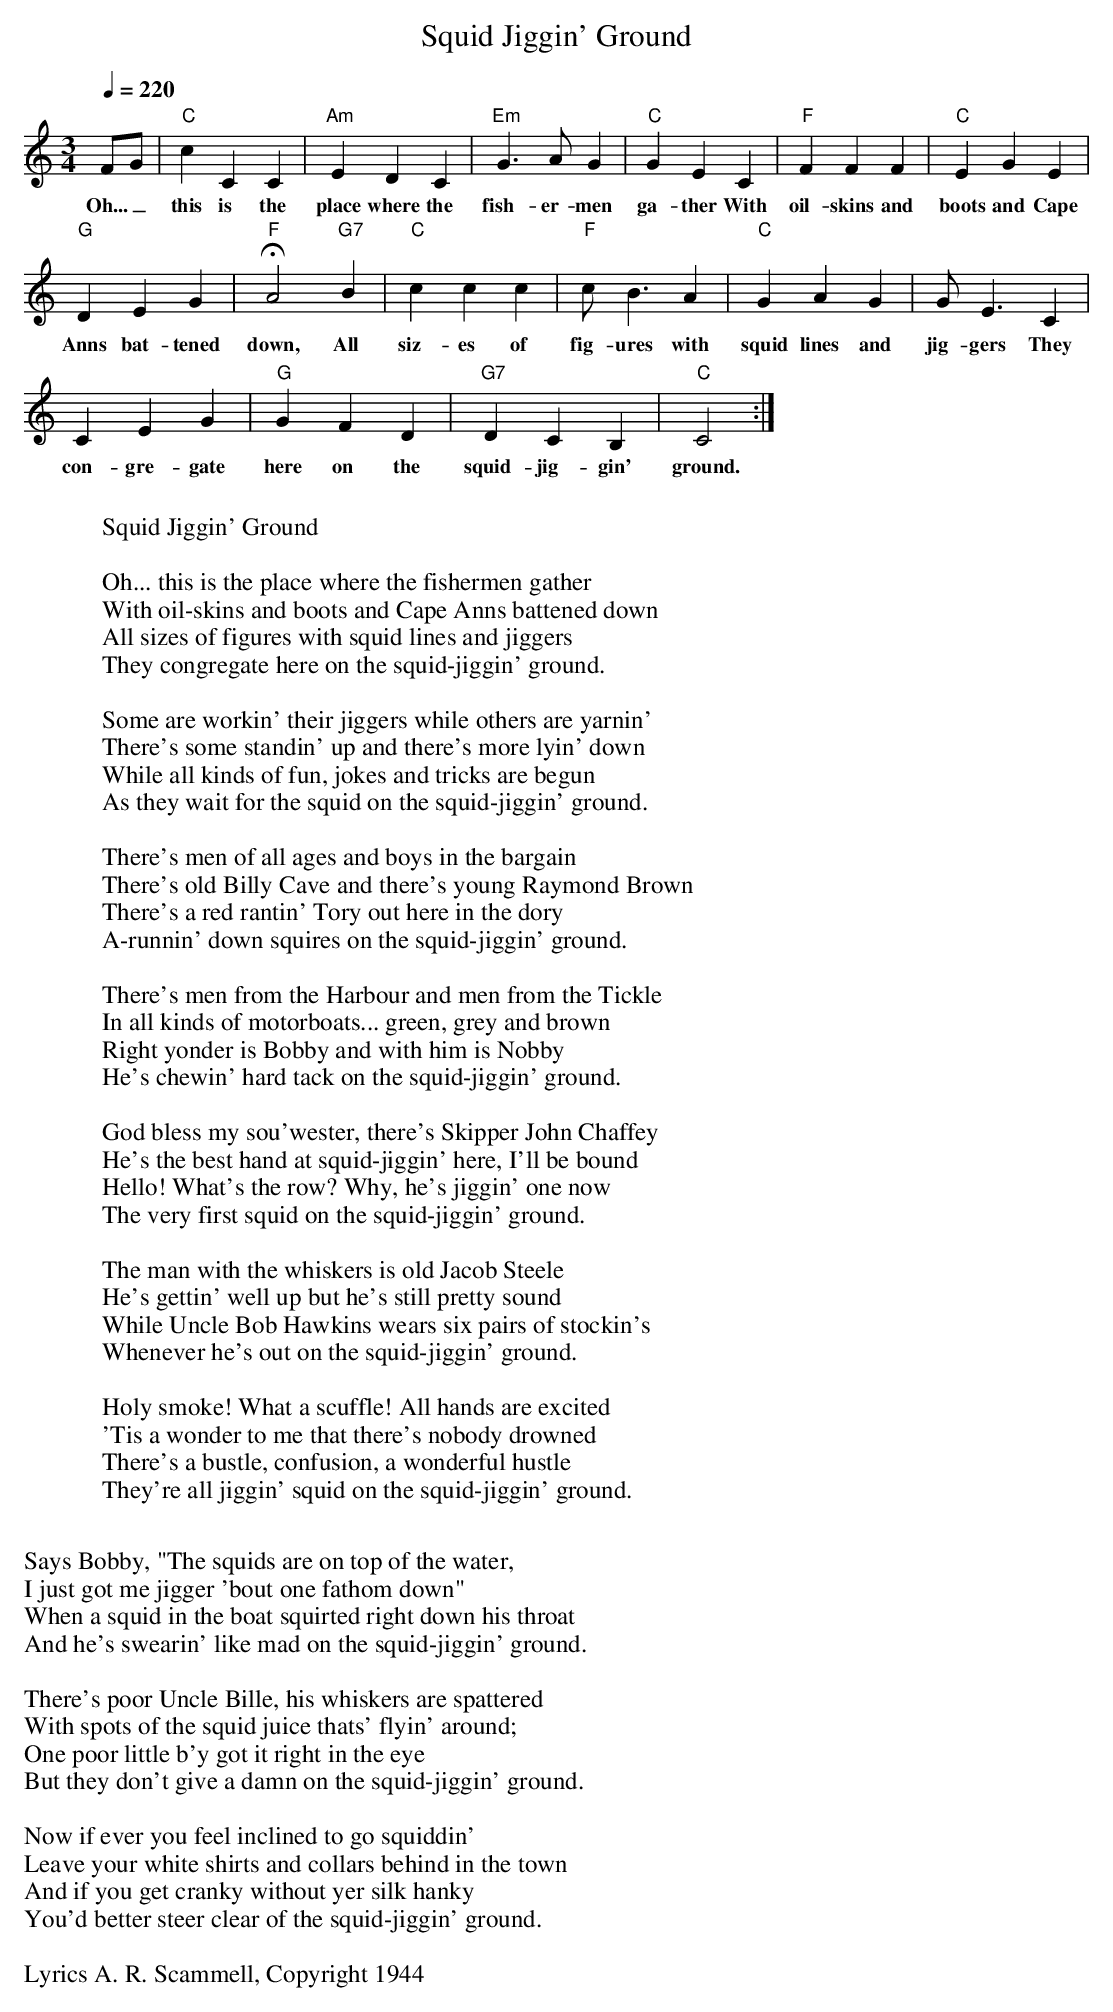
X:1
T:Squid Jiggin' Ground
L:1/4
M:3/4
Q:1/4=220
K:C
F/G/ | "C"cCC | "Am"EDC | "Em"G>AG | "C"GEC | "F"FFF | "C"EGE |
w:Oh..._ this is the place where the fish-er-men ga-ther With oil-skins and boots and Cape
"G"DEG | !fermata!"F"A2 "G7"B | "C"ccc | "F"c<BA | "C"GAG | G<EC |
w:Anns bat-tened down, All siz-es of fig-ures with squid lines and jig-gers They
CEG | "G"GFD | "G7"DCB, | "C"C2:|
w:con-gre-gate here on the squid-jig-gin' ground.
W:
W:Squid Jiggin' Ground
W:
W:Oh... this is the place where the fishermen gather
W:With oil-skins and boots and Cape Anns battened down
W:All sizes of figures with squid lines and jiggers
W:They congregate here on the squid-jiggin' ground.
W:
W:Some are workin' their jiggers while others are yarnin'
W:There's some standin' up and there's more lyin' down
W:While all kinds of fun, jokes and tricks are begun
W:As they wait for the squid on the squid-jiggin' ground.
W:
W:There's men of all ages and boys in the bargain
W:There's old Billy Cave and there's young Raymond Brown
W:There's a red rantin' Tory out here in the dory
W:A-runnin' down squires on the squid-jiggin' ground.
W:
W:There's men from the Harbour and men from the Tickle
W:In all kinds of motorboats... green, grey and brown
W:Right yonder is Bobby and with him is Nobby
W:He's chewin' hard tack on the squid-jiggin' ground.
W:
W:God bless my sou'wester, there's Skipper John Chaffey
W:He's the best hand at squid-jiggin' here, I'll be bound
W:Hello! What's the row? Why, he's jiggin' one now
W:The very first squid on the squid-jiggin' ground.
W:
W:The man with the whiskers is old Jacob Steele
W:He's gettin' well up but he's still pretty sound
W:While Uncle Bob Hawkins wears six pairs of stockin's
W:Whenever he's out on the squid-jiggin' ground.
W:
W:Holy smoke! What a scuffle! All hands are excited
W:'Tis a wonder to me that there's nobody drowned
W:There's a bustle, confusion, a wonderful hustle
W:They're all jiggin' squid on the squid-jiggin' ground.
W:
W:Says Bobby, "The squids are on top of the water,
W:I just got me jigger 'bout one fathom down"
W:When a squid in the boat squirted right down his throat
W:And he's swearin' like mad on the squid-jiggin' ground.
W:
W:There's poor Uncle Bille, his whiskers are spattered
W:With spots of the squid juice thats' flyin' around;
W:One poor little b'y got it right in the eye
W:But they don't give a damn on the squid-jiggin' ground.
W:
W:Now if ever you feel inclined to go squiddin'
W:Leave your white shirts and collars behind in the town
W:And if you get cranky without yer silk hanky
W:You'd better steer clear of the squid-jiggin' ground.
W:
W:Lyrics A. R. Scammell, Copyright 1944
